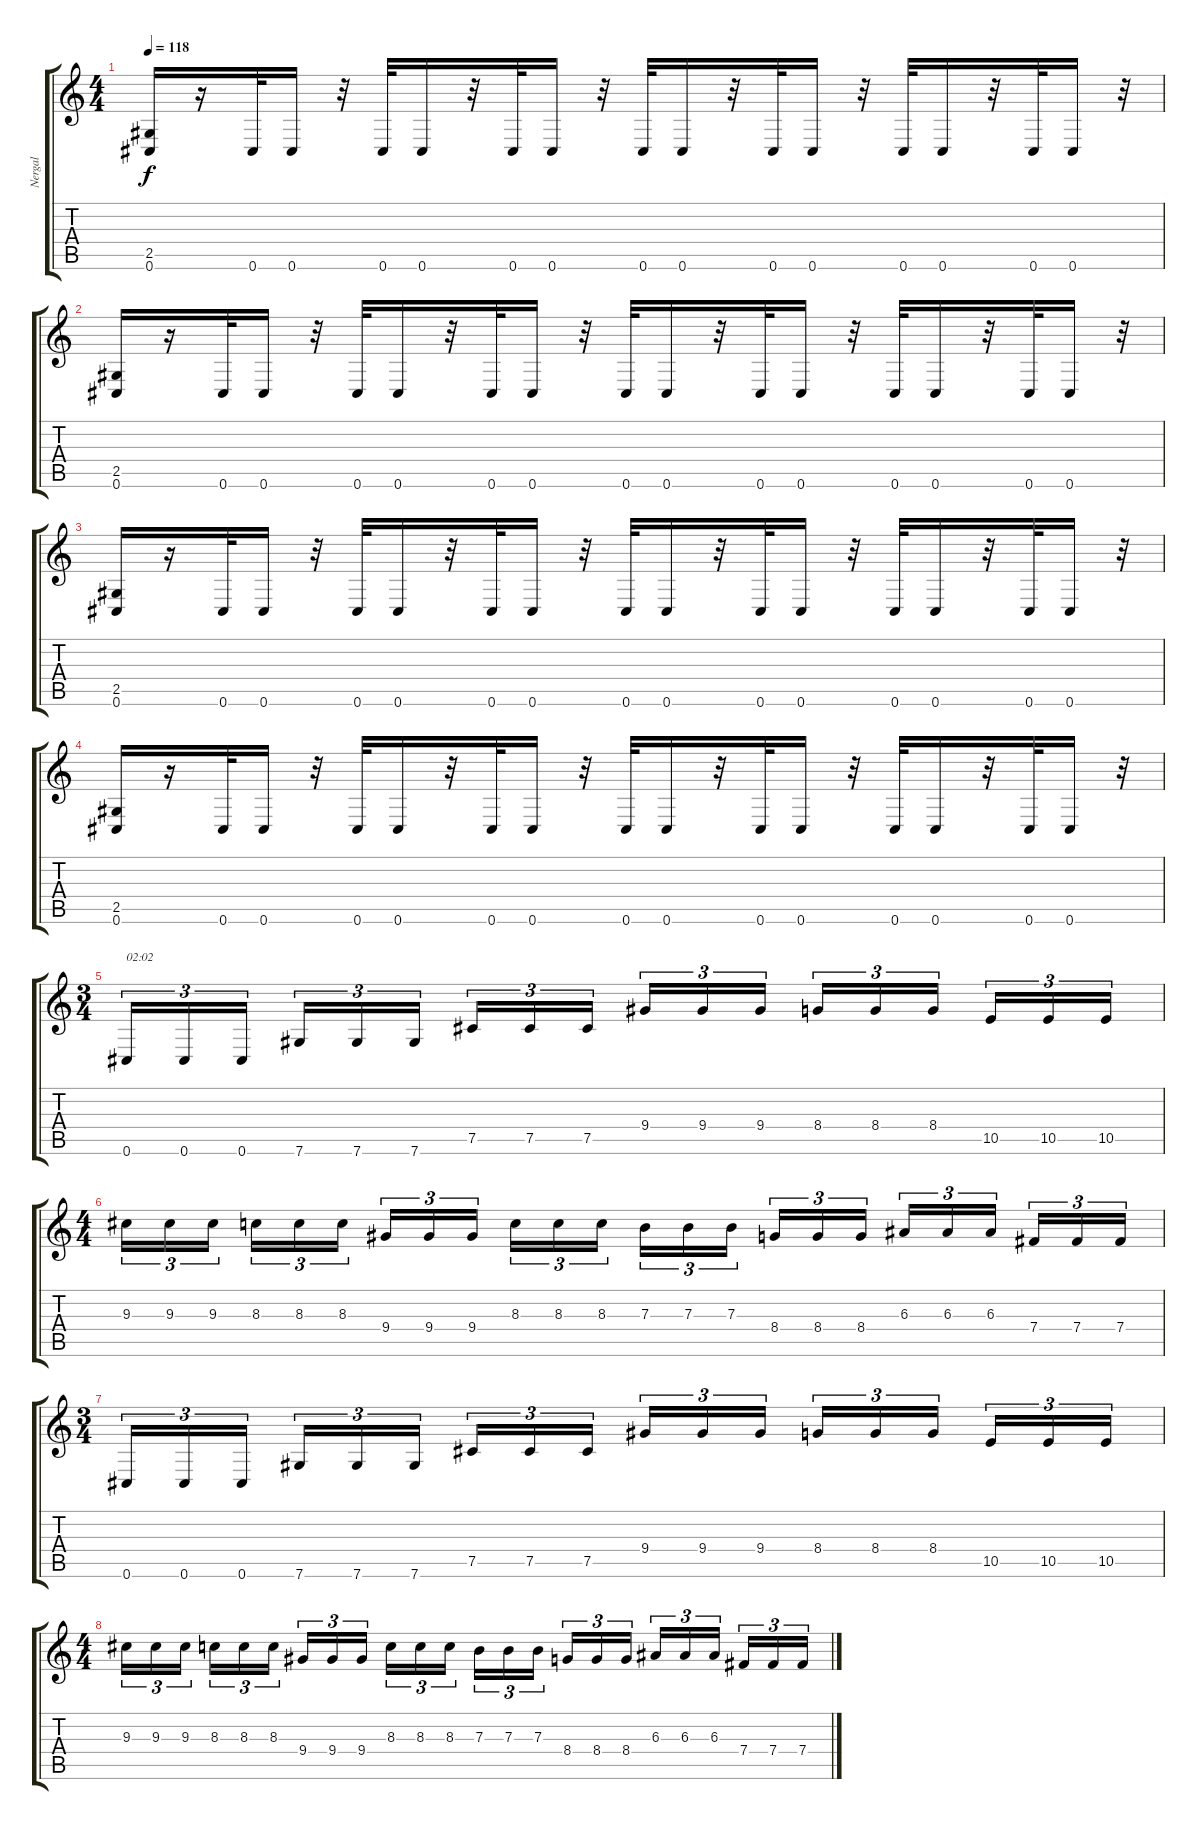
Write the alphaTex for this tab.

\track ("Nergal" "Nergal") {instrument distortionguitar}
\staff {score tabs}
\tuning (Db4 Ab3 E3 B2 Gb2 Db2) {hide}
\ts (4 4)
\tempo 118
\clef g2
\ks c
(2.5 0.6).16{dy f} r.16 0.6.32 0.6.16 r.32 0.6.32 0.6.16 r.32 0.6.32 0.6.16 r.32 0.6.32 0.6.16 r.32 0.6.32 0.6.16 r.32 0.6.32 0.6.16 r.32 0.6.32 0.6.16 r.32 |
(2.5 0.6).16 r.16 0.6.32 0.6.16 r.32 0.6.32 0.6.16 r.32 0.6.32 0.6.16 r.32 0.6.32 0.6.16 r.32 0.6.32 0.6.16 r.32 0.6.32 0.6.16 r.32 0.6.32 0.6.16 r.32 |
(2.5 0.6).16 r.16 0.6.32 0.6.16 r.32 0.6.32 0.6.16 r.32 0.6.32 0.6.16 r.32 0.6.32 0.6.16 r.32 0.6.32 0.6.16 r.32 0.6.32 0.6.16 r.32 0.6.32 0.6.16 r.32 |
(2.5 0.6).16 r.16 0.6.32 0.6.16 r.32 0.6.32 0.6.16 r.32 0.6.32 0.6.16 r.32 0.6.32 0.6.16 r.32 0.6.32 0.6.16 r.32 0.6.32 0.6.16 r.32 0.6.32 0.6.16 r.32 |
\ts (3 4)
0.6.16{tu (3 2) txt "02:02"} 0.6.16{tu (3 2)} 0.6.16{tu (3 2) beam splitsecondary} 7.6.16{tu (3 2)} 7.6.16{tu (3 2)} 7.6.16{tu (3 2)} 7.5.16{tu (3 2)} 7.5.16{tu (3 2)} 7.5.16{tu (3 2) beam splitsecondary} 9.4.16{tu (3 2)} 9.4.16{tu (3 2)} 9.4.16{tu (3 2)} 8.4.16{tu (3 2)} 8.4.16{tu (3 2)} 8.4.16{tu (3 2) beam splitsecondary} 10.5.16{tu (3 2)} 10.5.16{tu (3 2)} 10.5.16{tu (3 2)} |
\ts (4 4)
9.3.16{tu (3 2)} 9.3.16{tu (3 2)} 9.3.16{tu (3 2) beam splitsecondary} 8.3.16{tu (3 2)} 8.3.16{tu (3 2)} 8.3.16{tu (3 2)} 9.4.16{tu (3 2)} 9.4.16{tu (3 2)} 9.4.16{tu (3 2) beam splitsecondary} 8.3.16{tu (3 2)} 8.3.16{tu (3 2)} 8.3.16{tu (3 2)} 7.3.16{tu (3 2)} 7.3.16{tu (3 2)} 7.3.16{tu (3 2) beam splitsecondary} 8.4.16{tu (3 2)} 8.4.16{tu (3 2)} 8.4.16{tu (3 2)} 6.3.16{tu (3 2)} 6.3.16{tu (3 2)} 6.3.16{tu (3 2) beam splitsecondary} 7.4.16{tu (3 2)} 7.4.16{tu (3 2)} 7.4.16{tu (3 2)} |
\ts (3 4)
0.6.16{tu (3 2)} 0.6.16{tu (3 2)} 0.6.16{tu (3 2) beam splitsecondary} 7.6.16{tu (3 2)} 7.6.16{tu (3 2)} 7.6.16{tu (3 2)} 7.5.16{tu (3 2)} 7.5.16{tu (3 2)} 7.5.16{tu (3 2) beam splitsecondary} 9.4.16{tu (3 2)} 9.4.16{tu (3 2)} 9.4.16{tu (3 2)} 8.4.16{tu (3 2)} 8.4.16{tu (3 2)} 8.4.16{tu (3 2) beam splitsecondary} 10.5.16{tu (3 2)} 10.5.16{tu (3 2)} 10.5.16{tu (3 2)} |
\ts (4 4)
9.3.16{tu (3 2)} 9.3.16{tu (3 2)} 9.3.16{tu (3 2) beam splitsecondary} 8.3.16{tu (3 2)} 8.3.16{tu (3 2)} 8.3.16{tu (3 2)} 9.4.16{tu (3 2)} 9.4.16{tu (3 2)} 9.4.16{tu (3 2) beam splitsecondary} 8.3.16{tu (3 2)} 8.3.16{tu (3 2)} 8.3.16{tu (3 2)} 7.3.16{tu (3 2)} 7.3.16{tu (3 2)} 7.3.16{tu (3 2) beam splitsecondary} 8.4.16{tu (3 2)} 8.4.16{tu (3 2)} 8.4.16{tu (3 2)} 6.3.16{tu (3 2)} 6.3.16{tu (3 2)} 6.3.16{tu (3 2) beam splitsecondary} 7.4.16{tu (3 2)} 7.4.16{tu (3 2)} 7.4.16{tu (3 2)}
